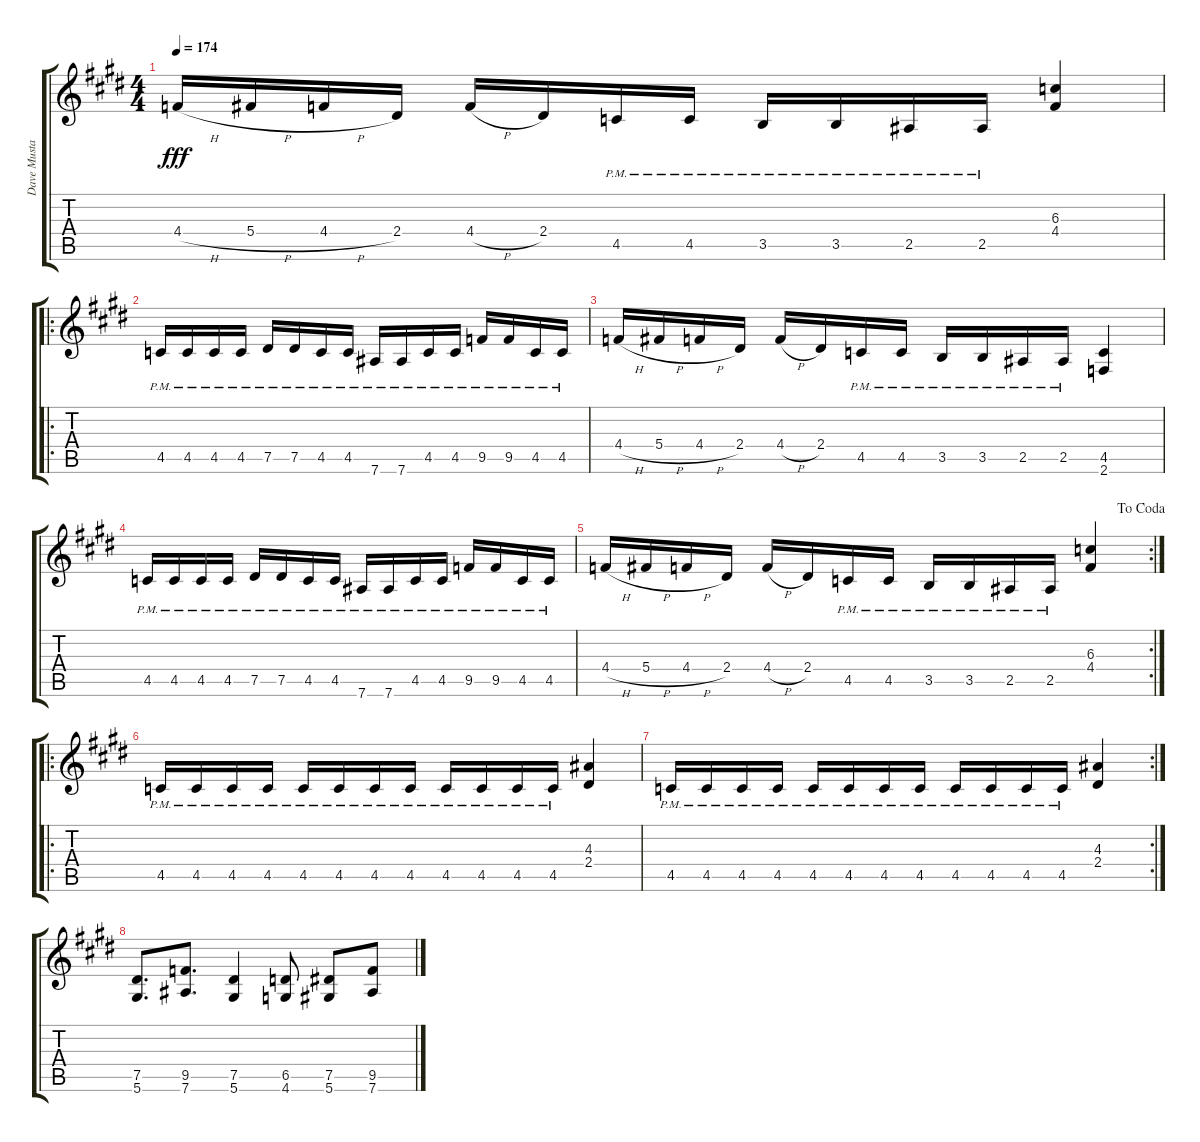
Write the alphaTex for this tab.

\track ("Dave Mustaine" "Dave Musta") {instrument distortionguitar}
\staff {score tabs}
\tuning (Eb4 Bb3 Gb3 Db3 Ab2 Eb2) {hide}
\ts (4 4)
\tempo 174
\clef g2
\ks e
4.4{h}.16{dy fff} 5.4{h}.16 4.4{h}.16 2.4.16 4.4{h}.16 2.4.16 4.5{pm}.16 4.5{pm}.16 3.5{pm}.16 3.5{pm}.16 2.5{pm}.16 2.5{pm}.16 (6.3 4.4).4 |
\ro
4.5{pm}.16 4.5{pm}.16 4.5{pm}.16 4.5{pm}.16 7.5{pm}.16 7.5{pm}.16 4.5{pm}.16 4.5{pm}.16 7.6{pm}.16 7.6{pm}.16 4.5{pm}.16 4.5{pm}.16 9.5{pm}.16 9.5{pm}.16 4.5{pm}.16 4.5{pm}.16 |
4.4{h}.16 5.4{h}.16 4.4{h}.16 2.4.16 4.4{h}.16 2.4.16 4.5{pm}.16 4.5{pm}.16 3.5{pm}.16 3.5{pm}.16 2.5{pm}.16 2.5{pm}.16 (4.5 2.6).4 |
4.5{pm}.16 4.5{pm}.16 4.5{pm}.16 4.5{pm}.16 7.5{pm}.16 7.5{pm}.16 4.5{pm}.16 4.5{pm}.16 7.6{pm}.16 7.6{pm}.16 4.5{pm}.16 4.5{pm}.16 9.5{pm}.16 9.5{pm}.16 4.5{pm}.16 4.5{pm}.16 |
\rc 2
\jump dacoda
4.4{h}.16 5.4{h}.16 4.4{h}.16 2.4.16 4.4{h}.16 2.4.16 4.5{pm}.16 4.5{pm}.16 3.5{pm}.16 3.5{pm}.16 2.5{pm}.16 2.5{pm}.16 (6.3 4.4).4 |
\ro
4.5{pm}.16 4.5{pm}.16 4.5{pm}.16 4.5{pm}.16 4.5{pm}.16 4.5{pm}.16 4.5{pm}.16 4.5{pm}.16 4.5{pm}.16 4.5{pm}.16 4.5{pm}.16 4.5{pm}.16 (4.3 2.4).4 |
\rc 2
4.5{pm}.16 4.5{pm}.16 4.5{pm}.16 4.5{pm}.16 4.5{pm}.16 4.5{pm}.16 4.5{pm}.16 4.5{pm}.16 4.5{pm}.16 4.5{pm}.16 4.5{pm}.16 4.5{pm}.16 (4.3 2.4).4 |
(7.5 5.6).8{d} (9.5 7.6).8{d} (7.5 5.6).4 (6.5 4.6).8 (7.5 5.6).8 (9.5 7.6).8
